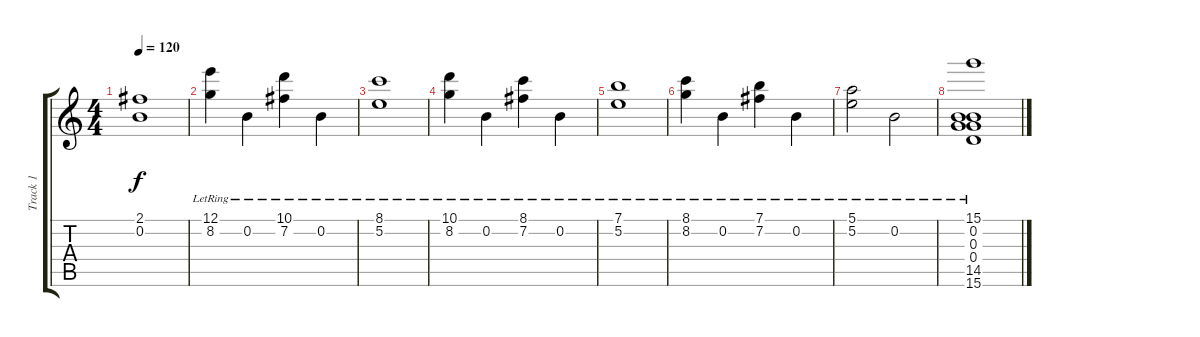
\track ("Track 1" "Track 1") {instrument acousticguitarnylon}
\staff {score tabs}
\tuning (E4 B3 G3 D3 A2 E2) {hide}
\ts (4 4)
\tempo 120
\clef g2
\ks c
(2.1{t} 0.2{t}).1{dy f} |
(12.1{lr} 8.2{lr}).4 0.2{lr}.4 (10.1{lr} 7.2{lr}).4 0.2{lr}.4 |
(8.1{lr} 5.2{lr}).1 |
(10.1{lr} 8.2{lr}).4 0.2{lr}.4 (8.1{lr} 7.2{lr}).4 0.2{lr}.4 |
(7.1{lr} 5.2{lr}).1 |
(8.1{lr} 8.2{lr}).4 0.2{lr}.4 (7.1{lr} 7.2{lr}).4 0.2{lr}.4 |
(5.1{lr} 5.2{lr}).2 0.2{lr}.2 |
(15.1{lr} 0.2{lr} 0.3{lr} 0.4{lr} 14.5{lr} 15.6{lr}).1
